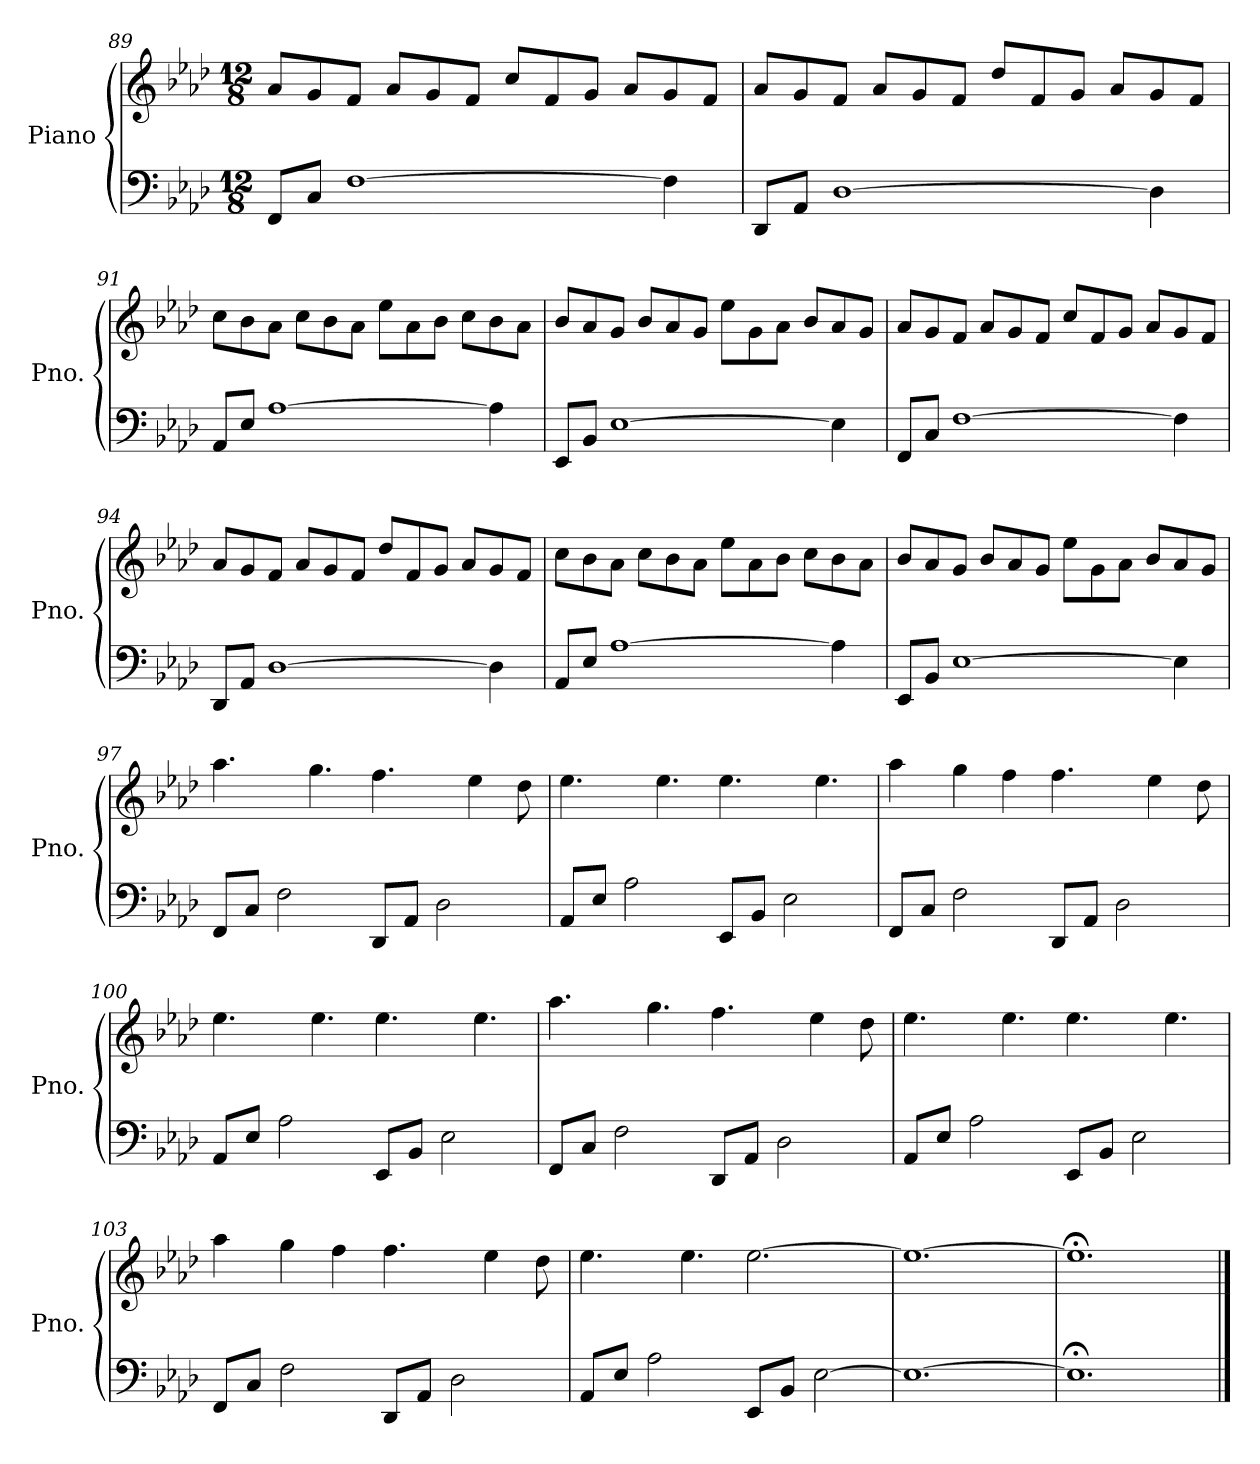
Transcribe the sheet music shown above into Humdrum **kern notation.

**kern	**kern
*part1	*part1
*staff2	*staff1
*I"Piano	*
*I'Pno.	*
*clefF4	*clefG2
*k[b-e-a-d-]	*k[b-e-a-d-]
*M12/8	*M12/8
=89	=89
8FF/L	8a-/L
8C/J	8g/
[1F	8f/J
.	8a-/L
.	8g/
.	8f/J
.	8cc/L
.	8f/
.	8g/J
.	8a-/L
4F\]	8g/
.	8f/J
=90	=90
8DD-/L	8a-/L
8AA-/J	8g/
[1D-	8f/J
.	8a-/L
.	8g/
.	8f/J
.	8dd-/L
.	8f/
.	8g/J
.	8a-/L
4D-\]	8g/
.	8f/J
!!LO:LB:g=z
=91	=91
8AA-/L	8cc\L
8E-/J	8b-\
[1A-	8a-\J
.	8cc\L
.	8b-\
.	8a-\J
.	8ee-\L
.	8a-\
.	8b-\J
.	8cc\L
4A-\]	8b-\
.	8a-\J
=92	=92
8EE-/L	8b-/L
8BB-/J	8a-/
[1E-	8g/J
.	8b-/L
.	8a-/
.	8g/J
.	8ee-\L
.	8g\
.	8a-\J
.	8b-/L
4E-\]	8a-/
.	8g/J
=93	=93
8FF/L	8a-/L
8C/J	8g/
[1F	8f/J
.	8a-/L
.	8g/
.	8f/J
.	8cc/L
.	8f/
.	8g/J
.	8a-/L
4F\]	8g/
.	8f/J
!!LO:LB:g=z
=94	=94
8DD-/L	8a-/L
8AA-/J	8g/
[1D-	8f/J
.	8a-/L
.	8g/
.	8f/J
.	8dd-/L
.	8f/
.	8g/J
.	8a-/L
4D-\]	8g/
.	8f/J
=95	=95
8AA-/L	8cc\L
8E-/J	8b-\
[1A-	8a-\J
.	8cc\L
.	8b-\
.	8a-\J
.	8ee-\L
.	8a-\
.	8b-\J
.	8cc\L
4A-\]	8b-\
.	8a-\J
=96	=96
8EE-/L	8b-/L
8BB-/J	8a-/
[1E-	8g/J
.	8b-/L
.	8a-/
.	8g/J
.	8ee-\L
.	8g\
.	8a-\J
.	8b-/L
4E-\]	8a-/
.	8g/J
!!LO:LB:g=z
=97	=97
8FF/L	4.aa-\
8C/J	.
2F\	.
.	4.gg\
8DD-/L	4.ff\
8AA-/J	.
2D-\	.
.	4ee-\
.	8dd-\
=98	=98
8AA-/L	4.ee-\
8E-/J	.
2A-\	.
.	4.ee-\
8EE-/L	4.ee-\
8BB-/J	.
2E-\	.
.	4.ee-\
=99	=99
8FF/L	4aa-\
8C/J	.
2F\	4gg\
.	4ff\
8DD-/L	4.ff\
8AA-/J	.
2D-\	.
.	4ee-\
.	8dd-\
=100	=100
8AA-/L	4.ee-\
8E-/J	.
2A-\	.
.	4.ee-\
8EE-/L	4.ee-\
8BB-/J	.
2E-\	.
.	4.ee-\
=101	=101
8FF/L	4.aa-\
8C/J	.
2F\	.
.	4.gg\
8DD-/L	4.ff\
8AA-/J	.
2D-\	.
.	4ee-\
.	8dd-\
!!LO:PB:g=z
=102	=102
8AA-/L	4.ee-\
8E-/J	.
2A-\	.
.	4.ee-\
8EE-/L	4.ee-\
8BB-/J	.
2E-\	.
.	4.ee-\
=103	=103
8FF/L	4aa-\
8C/J	.
2F\	4gg\
.	4ff\
8DD-/L	4.ff\
8AA-/J	.
2D-\	.
.	4ee-\
.	8dd-\
=104	=104
8AA-/L	4.ee-\
8E-/J	.
2A-\	.
.	4.ee-\
8EE-/L	[2.ee-\
8BB-/J	.
[2E-\	.
=105	=105
1.E-_	1.ee-_
=106	=106
1.E-;<]	1.ee-;<]
==	==
*-	*-
